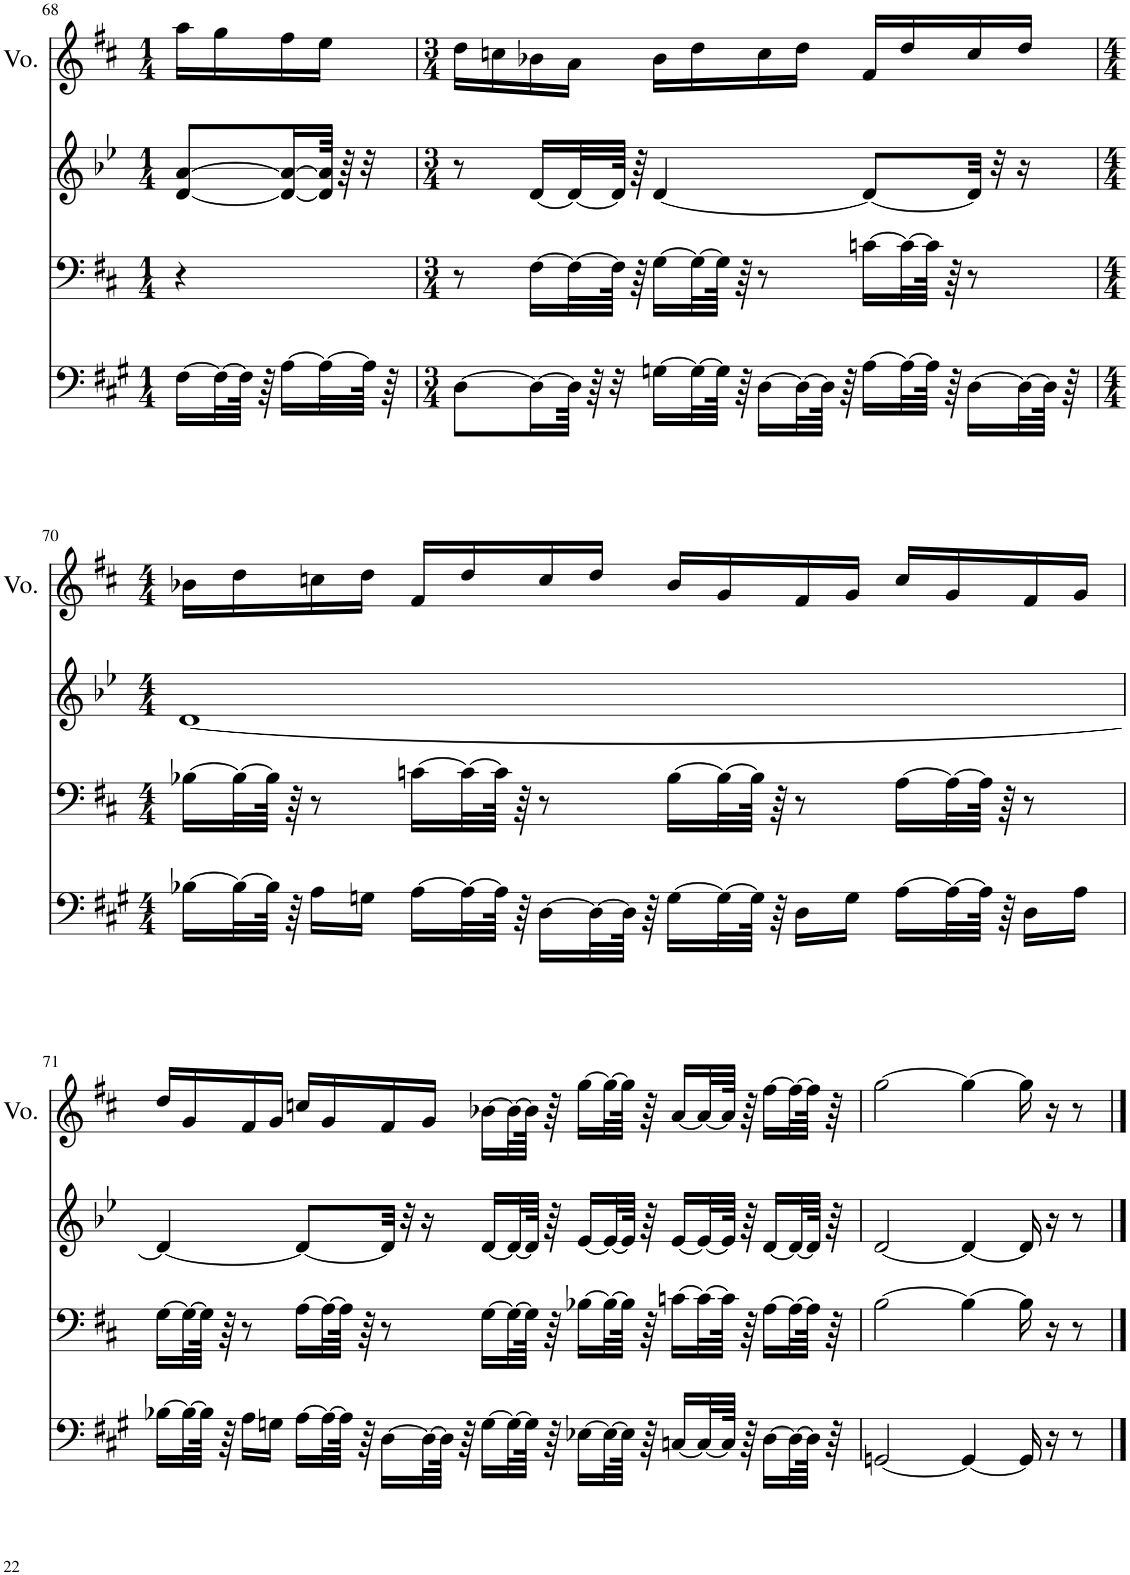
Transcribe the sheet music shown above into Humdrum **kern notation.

**kern	**kern	**kern	**kern
*part4	*part3	*part2	*part1
*staff4	*staff3	*staff2	*staff1
*I"Organ	*I"Organ	*I"Organ	*I"Voice
*	*	*	*I'Vo.
!!LO:PB:g=z
*clefF4	*clefF4	*clefG2	*clefG2
*Trd7c12	*	*	*
*k[f#c#g#]	*k[f#c#]	*k[b-e-]	*k[f#c#]
*M1/4	*M1/4	*M1/4	*M1/4
=68	=68	=68	=68
[16F#\LL	4r	[8d/ [8a/L	16aa\LL
32F#\L_	.	.	16gg\
64F#\JJJk]	.	.	.
64r	.	.	.
[16A\LL	.	16d/_ 16a/_L	16ff#\
32A\L_	.	64d/] 64a/]JJkk	16ee\JJ
.	.	64r	.
64A\JJJk]	.	32r	.
64r	.	.	.
=69	=69	=69	=69
*M3/4	*M3/4	*M3/4	*M3/4
[8D\L	8r	8r	16dd\LL
.	.	.	16ccn\
16D\L_	[16F#\LL	[16d/LL	16b-X\
64D\JJkk]	32F#\L_	32d/L_	16a\JJ
64r	.	.	.
32r	64F#\JJJk]	64d/JJJk]	.
.	64r	64r	.
[16Gn\LL	[16G\LL	[4d/	16b-\LL
32G\L_	32G\L_	.	16dd\
64G\JJJk]	64G\JJJk]	.	.
64r	64r	.	.
[16D\LL	8r	.	16cc\
32D\L_	.	.	16dd\JJ
64D\JJJk]	.	.	.
64r	.	.	.
[16A\LL	[16cn\LL	8d/L_	16f#/LL
32A\L_	32c\L_	.	16dd/
64A\JJJk]	64c\JJJk]	.	.
64r	64r	.	.
[16D\LL	8r	32d/Jkk]	16cc/
.	.	32r	.
32D\L_	.	16r	16dd/JJ
64D\JJJk]	.	.	.
64r	.	.	.
!!LO:LB:g=z
=70	=70	=70	=70
*M4/4	*M4/4	*M4/4	*M4/4
[16B-X\LL	[16B-X\LL	[1d	16b-X\LL
32B-\L_	32B-\L_	.	16dd\
64B-\JJJk]	64B-\JJJk]	.	.
64r	64r	.	.
16A\LL	8r	.	16ccn\
16Gn\JJ	.	.	16dd\JJ
[16A\LL	[16cn\LL	.	16f#/LL
32A\L_	32c\L_	.	16dd/
64A\JJJk]	64c\JJJk]	.	.
64r	64r	.	.
[16D\LL	8r	.	16cc/
32D\L_	.	.	16dd/JJ
64D\JJJk]	.	.	.
64r	.	.	.
[16G\LL	[16B-\LL	.	16b-/LL
32G\L_	32B-\L_	.	16g/
64G\JJJk]	64B-\JJJk]	.	.
64r	64r	.	.
16D\LL	8r	.	16f#/
16G\JJ	.	.	16g/JJ
[16A\LL	[16A\LL	.	16cc/LL
32A\L_	32A\L_	.	16g/
64A\JJJk]	64A\JJJk]	.	.
64r	64r	.	.
16D\LL	8r	.	16f#/
16A\JJ	.	.	16g/JJ
!!LO:LB:g=z
=71	=71	=71	=71
[16B-X\LL	[16G\LL	4d/_	16dd/LL
32B-\L_	32G\L_	.	16g/
64B-\JJJk]	64G\JJJk]	.	.
64r	64r	.	.
16A\LL	8r	.	16f#/
16Gn\JJ	.	.	16g/JJ
[16A\LL	[16A\LL	8d/L_	16ccn/LL
32A\L_	32A\L_	.	16g/
64A\JJJk]	64A\JJJk]	.	.
64r	64r	.	.
[16D\LL	8r	32d/Jkk]	16f#/
.	.	32r	.
32D\L_	.	16r	16g/JJ
64D\JJJk]	.	.	.
64r	.	.	.
[16G\LL	[16G\LL	[16d/LL	[16b-X\LL
32G\L_	32G\L_	32d/L_	32b-\L_
64G\JJJk]	64G\JJJk]	64d/JJJk]	64b-\JJJk]
64r	64r	64r	64r
[16E-X\LL	[16B-X\LL	[16e-/LL	[16gg\LL
32E-\L_	32B-\L_	32e-/L_	32gg\L_
64E-\JJJk]	64B-\JJJk]	64e-/JJJk]	64gg\JJJk]
64r	64r	64r	64r
[16Cn/LL	[16cn\LL	[16e-/LL	[16a/LL
32C/L_	32c\L_	32e-/L_	32a/L_
64C/JJJk]	64c\JJJk]	64e-/JJJk]	64a/JJJk]
64r	64r	64r	64r
[16D\LL	[16A\LL	[16d/LL	[16ff#\LL
32D\L_	32A\L_	32d/L_	32ff#\L_
64D\JJJk]	64A\JJJk]	64d/JJJk]	64ff#\JJJk]
64r	64r	64r	64r
=72	=72	=72	=72
[2GGn/	[2B\	[2d/	[2gg\
4GG/_	4B\_	4d/_	4gg\_
16GG/]	16B\]	16d/]	16gg\]
16r	16r	16r	16r
8r	8r	8r	8r
==	==	==	==
*-	*-	*-	*-
